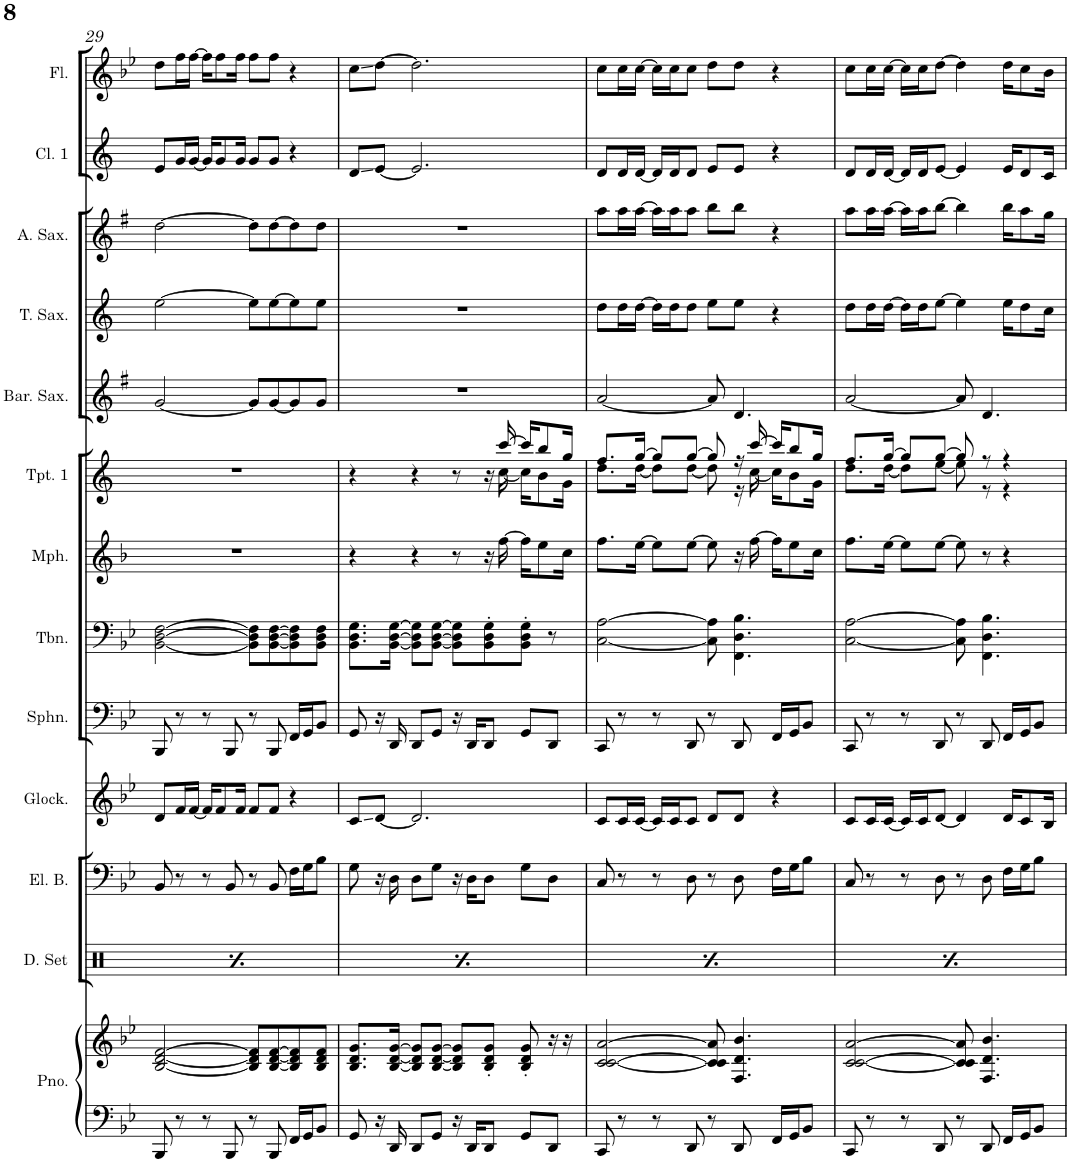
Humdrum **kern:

**kern	**kern	**kern	**kern	**kern	**kern	**kern	**kern	**kern	**kern	**kern	**kern	**kern	**kern
*part13	*part13	*part12	*part11	*part10	*part9	*part8	*part7	*part6	*part5	*part4	*part3	*part2	*part1
*staff14	*staff13	*staff12	*staff11	*staff10	*staff9	*staff8	*staff7	*staff6	*staff5	*staff4	*staff3	*staff2	*staff1
*I"Piano	*	*I"Drumset	*I"Electric Bass	*I"Glockenspiel	*I"Sousaphone	*I"Trombone	*I"Mellophone	*I"Trumpet 1	*I"Baritone Sax	*I"Tenor Sax	*I"Alto Sax	*I"Clarinet 1	*I"Flute
*I'Pno.	*	*I'D. Set	*I'El. B.	*I'Glock.	*I'Sphn.	*I'Tbn.	*I'Mph.	*I'Tpt. 1	*I'Bar. Sax.	*I'T. Sax.	*I'A. Sax.	*I'Cl. 1	*I'Fl.
!!LO:PB:g=z
*clefF4	*clefG2	*clefX	*clefF4	*clefG2	*clefF4	*clefF4	*clefG2	*clefG2	*clefG2	*clefG2	*clefG2	*clefG2	*clefG2
*	*	*	*Trd7c12	*Trd-14c-24	*	*	*Trd4c7	*Trd1c2	*Trd12c21	*Trd8c14	*Trd5c9	*Trd1c2	*
*k[b-e-]	*k[b-e-]	*k[]	*k[b-e-]	*k[b-e-]	*k[b-e-]	*k[b-e-]	*k[b-]	*k[]	*k[f#]	*k[]	*k[f#]	*k[]	*k[b-e-]
*M4/4	*M4/4	*M4/4	*M4/4	*M4/4	*M4/4	*M4/4	*M4/4	*M4/4	*M4/4	*M4/4	*M4/4	*M4/4	*M4/4
=29	=29	=29	=29	=29	=29	=29	=29	=29	=29	=29	=29	=29	=29
*	*	*^	*	*	*	*	*	*	*	*	*	*	*
8BBB-/	[2B-/ [2d/ [2f/	8r	4Rf\	8BB-/	8d/L	8BBB-/	[2BB-\ [2D\ [2F\	1r	1r	[2g/	[2ee\	[2dd\	8e/L	8dd\L
8r	.	8Ree/L	.	8r	16f/L	8r	.	.	.	.	.	.	16g/L	16ff\L
.	.	.	.	.	[16f/JJ	.	.	.	.	.	.	.	[16g/JJ	[16ff\JJ
8r	.	8Rcc/	4Rf\	8r	16f/KL]	8r	.	.	.	.	.	.	16g/KL]	16ff\KL]
.	.	.	.	.	8f/	.	.	.	.	.	.	.	8g/	8ff\
8BBB-/	.	8Ree/J	.	8BB-/	.	8BBB-/	.	.	.	.	.	.	.	.
.	.	.	.	.	16f/Jk	.	.	.	.	.	.	.	16g/Jk	16ff\Jk
8r	8B-/] 8d/] 8f/]L	8r	4Rf\	8r	8f/L	8r	8BB-\] 8D\] 8F\]L	.	.	8g/L]	8ee\L]	8dd\L]	8g/L	8ff\L
8BBB-/	[8B-/ [8d/ [8f/	8Ree/L	.	8BB-/	8f/J	8BBB-/	[8BB-\ [8D\ [8F\	.	.	[8g/	[8ee\	[8dd\	8g/J	8ff\J
16FF/LL	8B-/] 8d/] 8f/]	8Rcc/	4Rf\	16F\LL	4r	16FF/LL	8BB-\] 8D\] 8F\]	.	.	8g/]	8ee\]	8dd\]	4r	4r
16GG/J	.	.	.	16G\J	.	16GG/J	.	.	.	.	.	.	.	.
8BB-/J	8B-/ 8d/ 8f/J	8Ree/J	.	8B-\J	.	8BB-/J	8BB-\ 8D\ 8F\J	.	.	8g/J	8ee\J	8dd\J	.	.
=30	=30	=30	=30	=30	=30	=30	=30	=30	=30	=30	=30	=30	=30	=30
*	*	*	*	*	*	*	*	*	*^	*	*	*	*	*
8GG/	8.B-/ 8.d/ 8.g/L	8r	4Rf\	8G\	8c/L	8GG/	8.BB-\ 8.D\ 8.G\L	4r	4r	8.ryy	1r	1r	1r	8d/L	8cc\L
16r	.	8Ree/L	.	16r	[8d/J	16r	.	.	.	.	.	.	.	[8e/J	[8dd\J
*	*	*	*	*	*	*	*	*	*v	*v	*	*	*	*	*
16DD/	[16B-/ [16d/ [16g/Jk	.	.	16D\	.	16DD/	[16BB-\ [16D\ [16G\Jk	.	.	.	.	.	.	.
8DD/L	8B-/] 8d/] 8g/]L	8Rcc/	4Rf\	8D\L	2.d/]	8DD/L	8BB-\] 8D\] 8G\]L	4r	4r	.	.	.	2.e/]	2.dd\]
8GG/J	[8B-/ [8d/ [8g/J	8Ree/J	.	8G\J	.	8GG/J	[8BB-\ [8D\ [8G\J	.	.	.	.	.	.	.
16r	8B-/] 8d/] 8g/]L	8r	4Rf\	16r	.	16r	8BB-\] 8D\] 8G\]L	8r	8r	.	.	.	.	.
16DD/KL	.	.	.	16D\KL	.	16DD/KL	.	.	.	.	.	.	.	.
8DD/J	8B-/' 8d/' 8g/'J	8Ree/L	.	8D\J	.	8DD/J	8BB-\' 8D\' 8G\'	16r	16r	.	.	.	.	.
*	*	*	*	*	*	*	*	*	*^	*	*	*	*	*
.	.	.	.	.	.	.	.	[16ff\	[16ccc/	[16cc\	.	.	.	.	.
8GG/L	8B-/' 8d/' 8g/'	8Rcc/	4Rf\	8G\L	.	8GG/L	8BB-\' 8D\' 8G\'J	16ff\KL]	16ccc/KL]	16cc\KL]	.	.	.	.	.
.	.	.	.	.	.	.	.	8ee\	8bb/	8b\	.	.	.	.	.
8DD/J	16r	8Ree/J	.	8D\J	.	8DD/J	8r	.	.	.	.	.	.	.	.
.	16r	.	.	.	.	.	.	16cc\Jk	16gg/Jk	16g\Jk	.	.	.	.	.
=31	=31	=31	=31	=31	=31	=31	=31	=31	=31	=31	=31	=31	=31	=31	=31
8CC/	[2c/ [2c/ [2a/	8r	4Rf\	8C/	8c/L	8CC/	[2C\ [2A\	8.ff\L	8.ff/L	8.dd\L	[2a/	8dd\L	8aa\L	8d/L	8cc\L
8r	.	8Ree/L	.	8r	16c/L	8r	.	.	.	.	.	16dd\L	16aa\L	16d/L	16cc\L
.	.	.	.	.	[16c/JJ	.	.	[16ee\Jk	[16gg/Jk	[16dd\Jk	.	[16dd\JJ	[16aa\JJ	[16d/JJ	[16cc\JJ
8r	.	8Rcc/	4Rf\	8r	16c/LL]	8r	.	8ee\L]	8gg/L]	8dd\L]	.	16dd\LL]	16aa\LL]	16d/LL]	16cc\LL]
.	.	.	.	.	16c/J	.	.	.	.	.	.	16dd\J	16aa\J	16d/J	16cc\J
8DD/	.	8Ree/J	.	8D\	8c/J	8DD/	.	[8ee\J	[8gg/J	[8dd\J	.	8dd\J	8aa\J	8d/J	8cc\J
8r	8c/] 8c/] 8a/]	8r	4Rf\	8r	8d/L	8r	8C\] 8A\]	8ee\]	8gg/]	8dd\]	8a/]	8ee\L	8bb\L	8e/L	8dd\L
8DD/	4.F/ 4.d/ 4.b-/	8Ree/L	.	8D\	8d/J	8DD/	4.FF\ 4.D\ 4.B-\	16r	16r	16r	4.d/	8ee\J	8bb\J	8e/J	8dd\J
.	.	.	.	.	.	.	.	[16ff\	[16ccc/	[16cc\	.	.	.	.	.
16FF/LL	.	8Rcc/	4Rf\	16F\LL	4r	16FF/LL	.	16ff\KL]	16ccc/KL]	16cc\KL]	.	4r	4r	4r	4r
16GG/J	.	.	.	16G\J	.	16GG/J	.	8ee\	8bb/	8b\	.	.	.	.	.
8BB-/J	.	8Ree/J	.	8B-\J	.	8BB-/J	.	.	.	.	.	.	.	.	.
.	.	.	.	.	.	.	.	16cc\Jk	16gg/Jk	16g\Jk	.	.	.	.	.
=32	=32	=32	=32	=32	=32	=32	=32	=32	=32	=32	=32	=32	=32	=32	=32
8CC/	[2c/ [2c/ [2a/	8r	4Rf\	8C/	8c/L	8CC/	[2C\ [2A\	8.ff\L	8.ff/L	8.dd\L	[2a/	8dd\L	8aa\L	8d/L	8cc\L
8r	.	8Ree/L	.	8r	16c/L	8r	.	.	.	.	.	16dd\L	16aa\L	16d/L	16cc\L
.	.	.	.	.	[16c/JJ	.	.	[16ee\Jk	[16gg/Jk	[16dd\Jk	.	[16dd\JJ	[16aa\JJ	[16d/JJ	[16cc\JJ
8r	.	8Rcc/	4Rf\	8r	16c/LL]	8r	.	8ee\L]	8gg/L]	8dd\L]	.	16dd\LL]	16aa\LL]	16d/LL]	16cc\LL]
.	.	.	.	.	16c/J	.	.	.	.	.	.	16dd\J	16aa\J	16d/J	16cc\J
8DD/	.	8Ree/J	.	8D\	[8d/J	8DD/	.	[8ee\J	[8gg/J	[8ee\J	.	[8ee\J	[8bb\J	[8e/J	[8dd\J
8r	8c/] 8c/] 8a/]	8r	4Rf\	8r	4d/]	8r	8C\] 8A\]	8ee\]	8gg/]	8ee\]	8a/]	4ee\]	4bb\]	4e/]	4dd\]
8DD/	4.F/ 4.d/ 4.b-/	8Ree/L	.	8D\	.	8DD/	4.FF\ 4.D\ 4.B-\	8r	8r	8r	4.d/	.	.	.	.
16FF/LL	.	8Rcc/	4Rf\	16F\LL	16d/KL	16FF/LL	.	4r	4r	4r	.	16ee\KL	16bb\KL	16e/KL	16dd\KL
16GG/J	.	.	.	16G\J	8c/	16GG/J	.	.	.	.	.	8dd\	8aa\	8d/	8cc\
8BB-/J	.	8Ree/J	.	8B-\J	.	8BB-/J	.	.	.	.	.	.	.	.	.
.	.	.	.	.	16B-/Jk	.	.	.	.	.	.	16cc\Jk	16gg\Jk	16c/Jk	16b-\Jk
*	*	*v	*v	*	*	*	*	*	*v	*v	*	*	*	*	*
=	=	=	=	=	=	=	=	=	=	=	=	=	=
*-	*-	*-	*-	*-	*-	*-	*-	*-	*-	*-	*-	*-	*-
